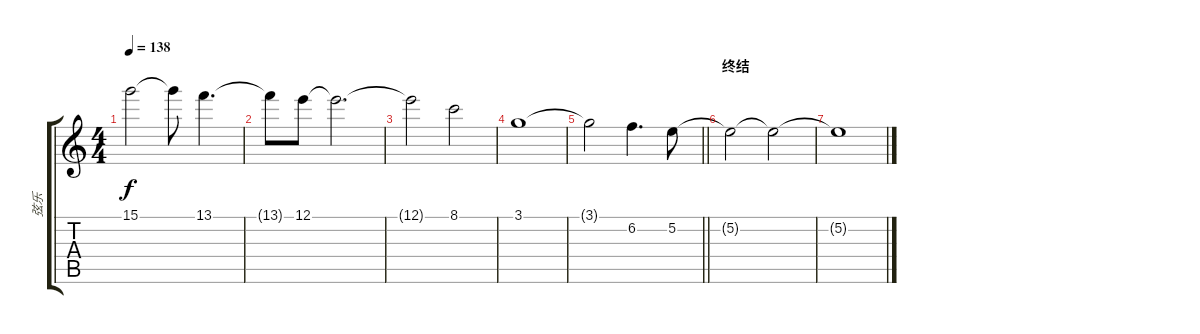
\track ("弦乐" "弦乐") {instrument stringensemble1}
\staff {score tabs}
\tuning (E5 B4 G4 D4 A3 E3) {hide}
\ts (4 4)
\tempo 138
\clef g2
\ks c
15.1{t}.2{dy f} 15.1{t}.8 13.1.4{d} |
13.1{t}.8 12.1.8 12.1{t}.2{d} |
12.1{t}.2 8.1.2 |
3.1.1 |
\barLineRight lightlight
3.1{t}.2 6.2.4{d} 5.2.8 |
\section ("" "终结")
5.2{t}.2 5.2{t}.2{volume 0} |
5.2{t}.1
